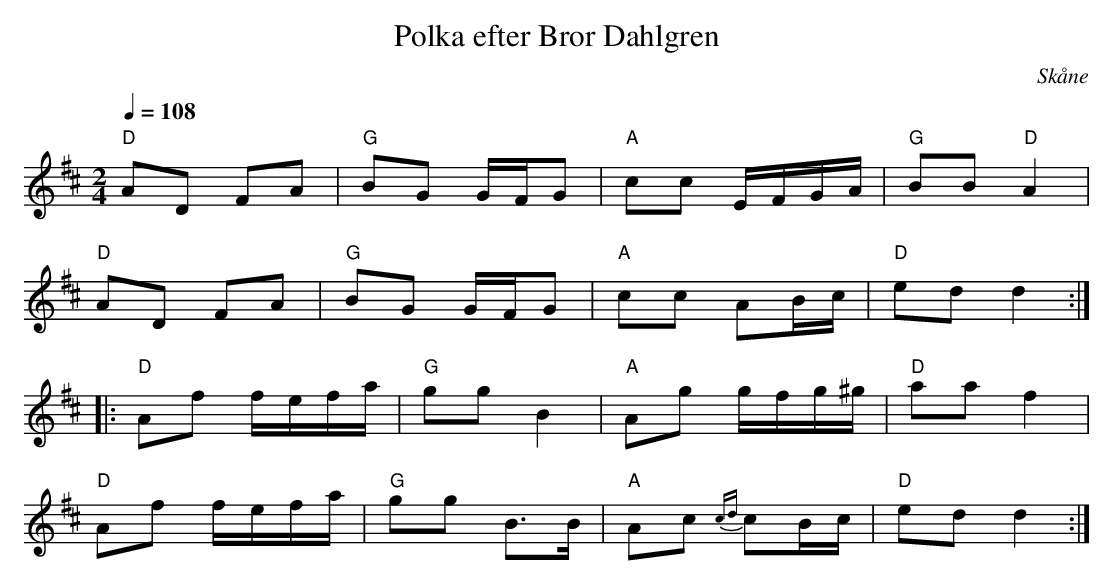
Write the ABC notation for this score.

X:1
T:Polka efter Bror Dahlgren
O:Skåne
M:2/4
L:1/16
Q:1/4=108
K:D
"D"A2D2 F2A2|"G"B2G2 GFG2|"A"c2c2 EFGA|"G"B2B2 "D"A4|
"D"A2D2 F2A2|"G"B2G2 GFG2|"A"c2c2 A2Bc|"D"e2d2 d4:|
|:"D"A2f2 fefa|"G"g2g2 B4|"A"A2g2 gfg^g|"D"a2a2 f4|
"D"A2f2 fefa|"G"g2g2 B3B|"A"A2c2 {cd}c2Bc|"D"e2d2 d4:|
